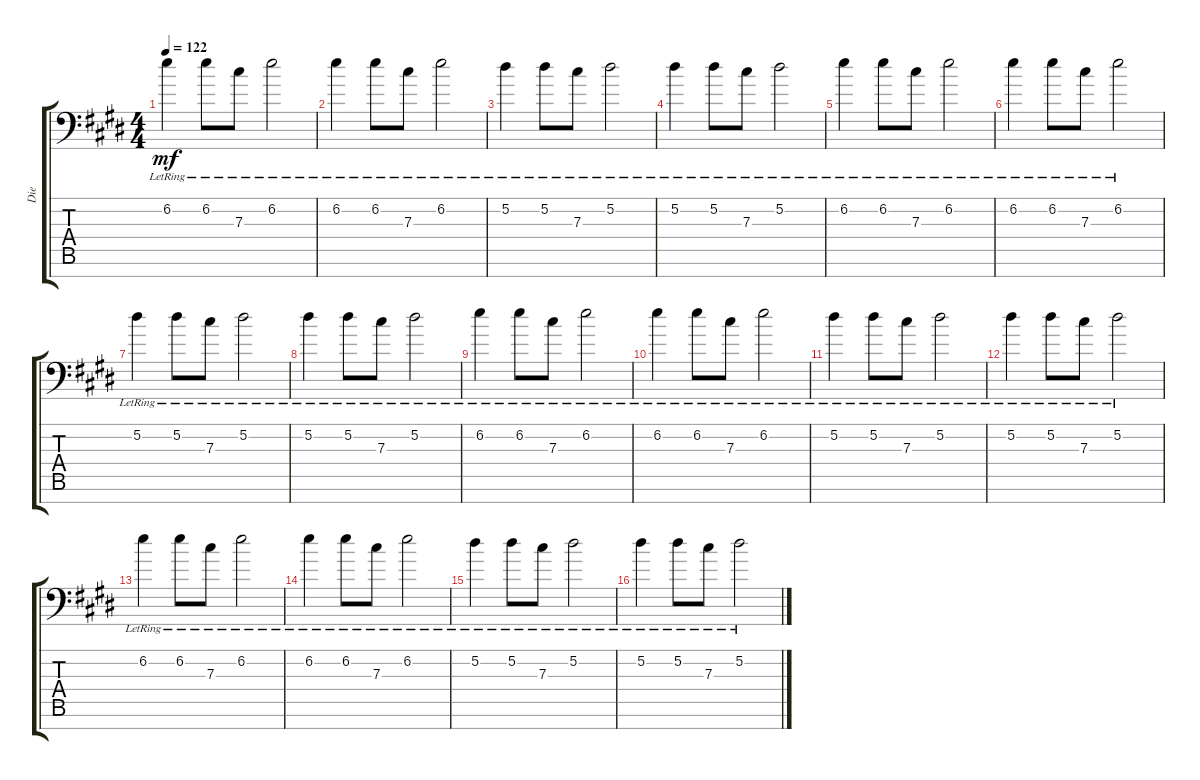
\track ("Die" "Die") {instrument electricguitarjazz}
\staff {score tabs}
\tuning (Eb4 Bb3 Gb3 Db3 Ab2 Db2 Ab1) {hide}
\ts (4 4)
\tempo 122
\clef f4
\ks c#minor
6.2{lr}.4{dy mf} 6.2{lr}.8 7.3{lr}.8 6.2{lr}.2 |
6.2{lr}.4 6.2{lr}.8 7.3{lr}.8 6.2{lr}.2 |
5.2{lr}.4 5.2{lr}.8 7.3{lr}.8 5.2{lr}.2 |
5.2{lr}.4 5.2{lr}.8 7.3{lr}.8 5.2{lr}.2 |
6.2{lr}.4 6.2{lr}.8 7.3{lr}.8 6.2{lr}.2 |
6.2{lr}.4 6.2{lr}.8 7.3{lr}.8 6.2{lr}.2 |
5.2{lr}.4 5.2{lr}.8 7.3{lr}.8 5.2{lr}.2 |
5.2{lr}.4 5.2{lr}.8 7.3{lr}.8 5.2{lr}.2 |
6.2{lr}.4 6.2{lr}.8 7.3{lr}.8 6.2{lr}.2 |
6.2{lr}.4 6.2{lr}.8 7.3{lr}.8 6.2{lr}.2 |
5.2{lr}.4 5.2{lr}.8 7.3{lr}.8 5.2{lr}.2 |
5.2{lr}.4 5.2{lr}.8 7.3{lr}.8 5.2{lr}.2 |
6.2{lr}.4 6.2{lr}.8 7.3{lr}.8 6.2{lr}.2 |
6.2{lr}.4 6.2{lr}.8 7.3{lr}.8 6.2{lr}.2 |
5.2{lr}.4 5.2{lr}.8 7.3{lr}.8 5.2{lr}.2 |
5.2{lr}.4 5.2{lr}.8 7.3{lr}.8 5.2{lr}.2
